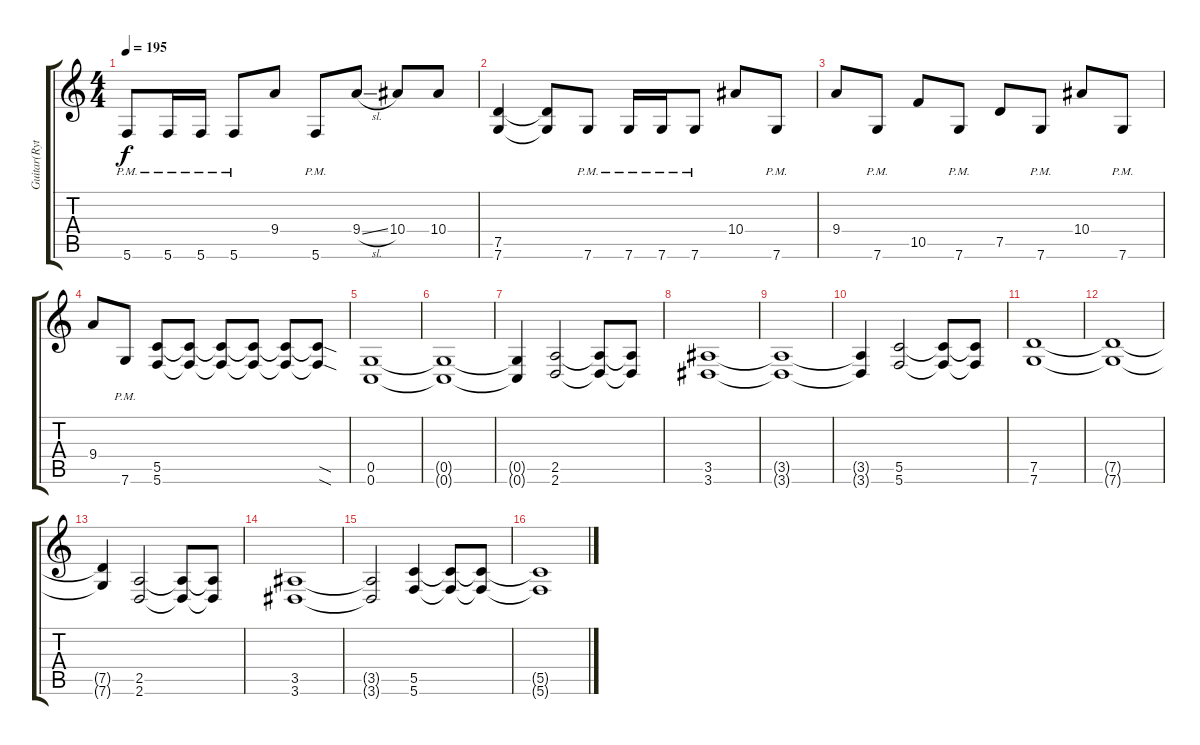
\track ("Guitar(Rythm)" "Guitar(Ryt") {instrument distortionguitar}
\staff {score tabs}
\tuning (D4 A3 F3 C3 G2 C2) {hide}
\ts (4 4)
\tempo 195
\clef g2
\ks c
5.6{pm}.8{dy f} 5.6{pm}.16 5.6{pm}.16 5.6{pm}.8 9.4.8 5.6{pm}.8 9.4{sl}.8 10.4.8 10.4.8 |
(7.5 7.6).4 (7.5{t} 7.6{t}).8 7.6{pm}.8 7.6{pm}.16 7.6{pm}.16 7.6{pm}.8 10.4.8 7.6{pm}.8 |
9.4.8 7.6{pm}.8 10.5.8 7.6{pm}.8 7.5.8 7.6{pm}.8 10.4.8 7.6{pm}.8 |
9.4.8 7.6{pm}.8 (5.5 5.6).8 (5.5{t} 5.6{t}).8 (5.5{t} 5.6{t}).8 (5.5{t} 5.6{t}).8 (5.5{t} 5.6{t}).8 (5.5{sod t} 5.6{sod t}).8 |
(0.5 0.6).1 |
(0.5{t} 0.6{t}).1 |
(0.5{t} 0.6{t}).4 (2.5 2.6).2 (2.5{t} 2.6{t}).8 (2.5{t} 2.6{t}).8 |
(3.5 3.6).1 |
(3.5{t} 3.6{t}).1 |
(3.5{t} 3.6{t}).4 (5.5 5.6).2 (5.5{t} 5.6{t}).8 (5.5{t} 5.6{t}).8 |
(7.5 7.6).1 |
(7.5{t} 7.6{t}).1 |
(7.5{t} 7.6{t}).4 (2.5 2.6).2 (2.5{t} 2.6{t}).8 (2.5{t} 2.6{t}).8 |
(3.5 3.6).1 |
(3.5{t} 3.6{t}).2 (5.5 5.6).4 (5.5{t} 5.6{t}).8 (5.5{t} 5.6{t}).8 |
(5.5{t} 5.6{t}).1
